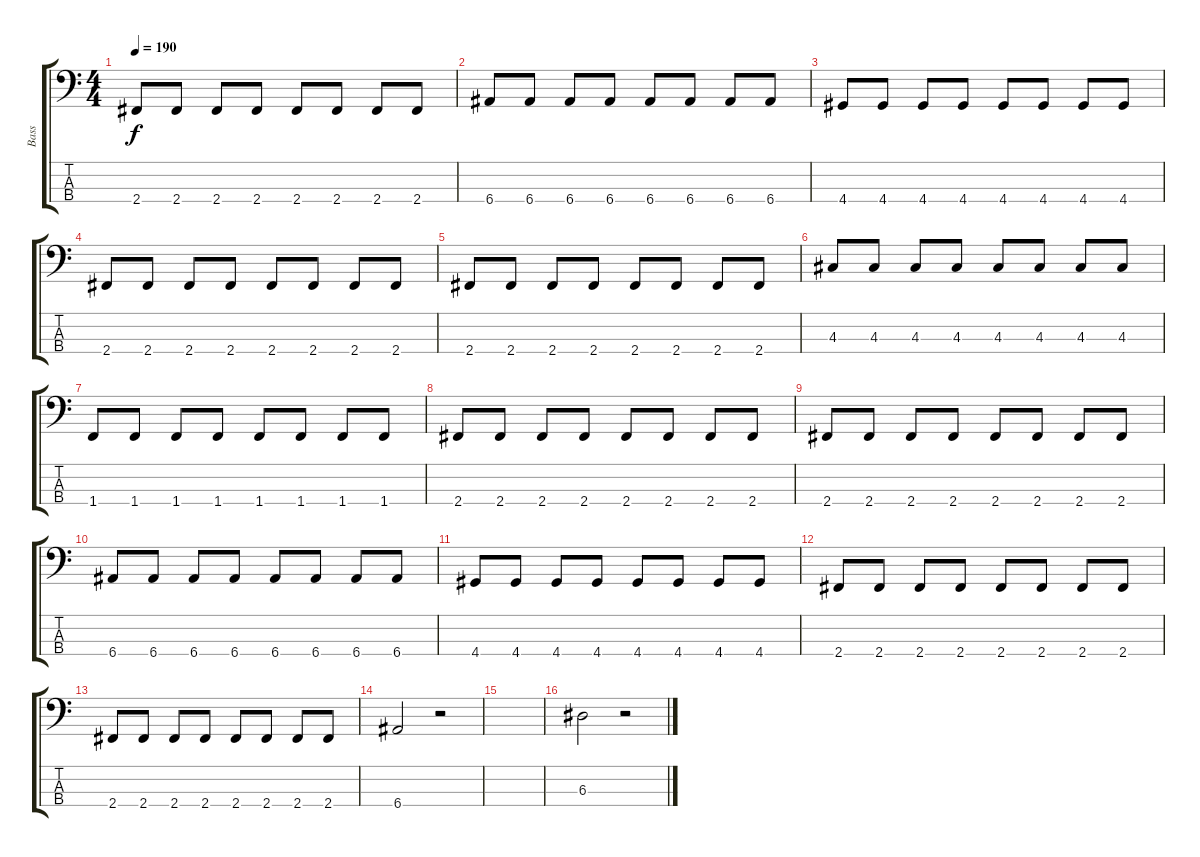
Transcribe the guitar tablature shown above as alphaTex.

\track ("Bass" "Bass") {instrument electricbassfinger}
\staff {score tabs}
\tuning (G2 D2 A1 E1) {hide}
\ts (4 4)
\tempo 190
\clef f4
\ks c
2.4.8{dy f} 2.4.8 2.4.8 2.4.8 2.4.8 2.4.8 2.4.8 2.4.8 |
6.4.8 6.4.8 6.4.8 6.4.8 6.4.8 6.4.8 6.4.8 6.4.8 |
4.4.8 4.4.8 4.4.8 4.4.8 4.4.8 4.4.8 4.4.8 4.4.8 |
2.4.8 2.4.8 2.4.8 2.4.8 2.4.8 2.4.8 2.4.8 2.4.8 |
2.4.8 2.4.8 2.4.8 2.4.8 2.4.8 2.4.8 2.4.8 2.4.8 |
4.3.8 4.3.8 4.3.8 4.3.8 4.3.8 4.3.8 4.3.8 4.3.8 |
1.4.8 1.4.8 1.4.8 1.4.8 1.4.8 1.4.8 1.4.8 1.4.8 |
2.4.8 2.4.8 2.4.8 2.4.8 2.4.8 2.4.8 2.4.8 2.4.8 |
2.4.8 2.4.8 2.4.8 2.4.8 2.4.8 2.4.8 2.4.8 2.4.8 |
6.4.8 6.4.8 6.4.8 6.4.8 6.4.8 6.4.8 6.4.8 6.4.8 |
4.4.8 4.4.8 4.4.8 4.4.8 4.4.8 4.4.8 4.4.8 4.4.8 |
2.4.8 2.4.8 2.4.8 2.4.8 2.4.8 2.4.8 2.4.8 2.4.8 |
2.4.8 2.4.8 2.4.8 2.4.8 2.4.8 2.4.8 2.4.8 2.4.8 |
6.4.2 r.2 |
|
6.3.2 r.2
